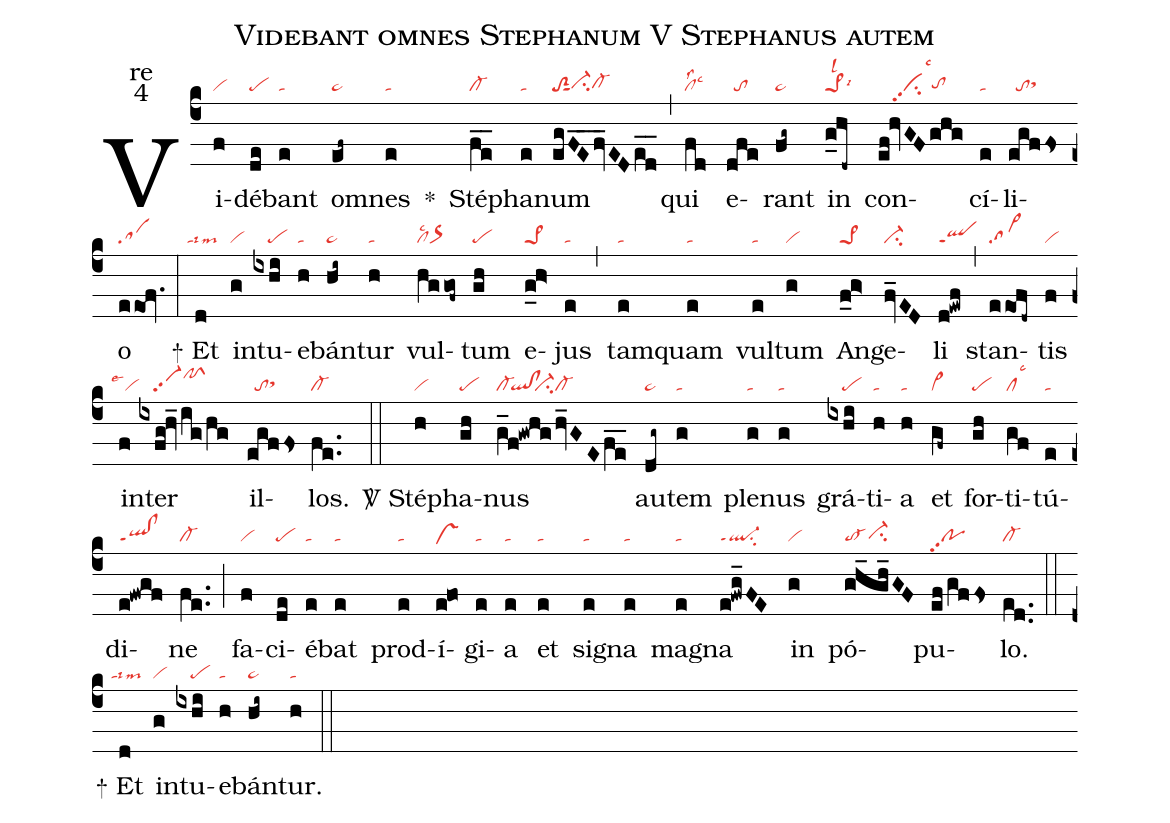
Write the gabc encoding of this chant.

name:Videbant omnes Stephanum V Stephanus autem;
office-part:re;
mode:4;
nabc-lines:1;
%%
(c4) Vi(f|vi)dé(de|pe)bant(e|ta) om(ef~|ta>)nes(e|ta) <sp>*</sp>() Sté(fe__|cl-)pha(e|ta)num(egFE__fv_EDed__|toS2sut1ci-hgcl-hg) (,) qui(fd|cllss2lsc3) e(dfe|//to)rant(fg~|ta>) in(g_hd~|pe>1lsl2lsi6) con(ef!hvGFghg|////cipp2lsc3tohg)cí(e|ta)li(egffs|//tosthh)o(eeof.|sa) (:)
<sp>+</sp> Et(d|``talsim3) in(g|vi)tu(ixhi|////pe)e(h|ta)bán(hi~|ta>)tur(h|ta) vul(hggof~|cllsc2or>)tum(gh|pe) e(g_h>|pe>1)jus(e|ta) (,) tam(e|ta)quam(e|ta) vul(e|ta)tum(g|vi) An(f_g>|pe>1)ge(fv_ED|ci-)li(d!ewf|qlppt1) (,) stan(eeofd~|sa>)tis(f|vi) in(f|``vilse1)ter(ixfg!hv_/ig/hg|////vi-pp2pfShj) il(egffs|//tosthh)los.(fe..|cl-) (::)

<sp>V/</sp> Sté(h|vi)pha(gh|pe)nus(g_f!gwhg/hv_GEfe__|cl-`ql!cl``ci-cl-) au(dg~|ta>)tem(g|ta) ple(g|ta)nus(g|ta) grá(ixhi|////pe)ti(h|ta)a(h|ta) et(gf~|vi>) for(gh|pe)ti(gf|cllsc3)tú(e|ta)di(e!fwgf|ql!clppt1)ne(fe..|cl-) (;) fa(f|vi)ci(de|pe)é(e|ta)bat(e|ta) prod(e|ta)í(e@fo|vshe)gi(e|ta)a(e|ta) et(e|ta) si(e|ta)gna(e|ta) ma(e|ta)gna(e!fwg_FE|ql-ppt1su2) in(g|vi) pó(gh_gh_GF|to-ci-hg)pu(ef/gffs|popp2)lo.(ed..|cl-) (::)

<sp>+</sp> Et(d|``talsim3) in(g|vi)tu(ixhi|////pe)e(h|ta)bán(hi~|ta>)tur.(h|ta) (::)
